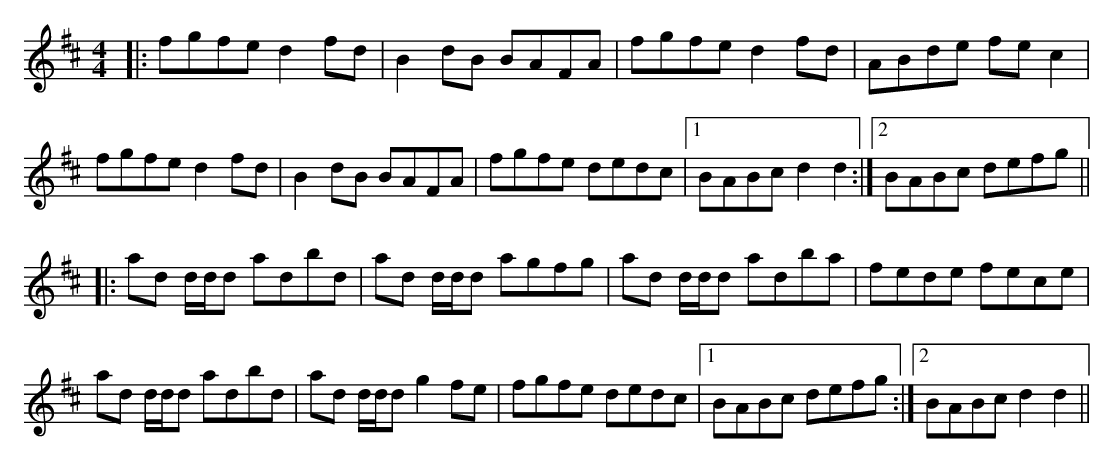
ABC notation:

X:1
M:4/4
K:D
|:fgfe d2fd|B2dB BAFA|fgfe d2fd|ABde fec2|
fgfe d2fd|B2dB BAFA|fgfe dedc|1 BABc d2d2:|2 BABc defg||
|:ad d/d/d adbd|ad d/d/d agfg|ad d/d/d adba|fede fece|
ad d/d/d adbd|ad d/d/d g2fe|fgfe dedc|1 BABc defg:|2 BABc d2d2||
